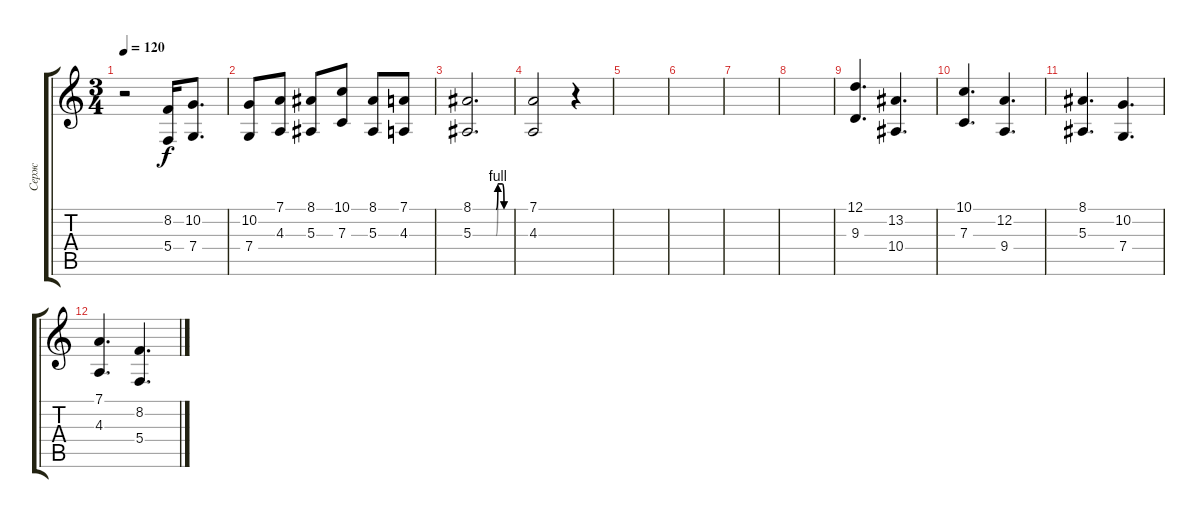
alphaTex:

\track ("Серж" "Серж") {instrument flute}
\staff {score tabs}
\tuning (D4 A3 F3 C3 G2 D2) {hide}
\ts (3 4)
\tempo 120
\clef g2
\ks c
r.2{dy f} (8.2 5.4).16 (10.2 7.4).8{d} |
(10.2 7.4).8 (7.1 4.3).8 (8.1 5.3).8 (10.1 7.3).8 (8.1 5.3).8 (7.1 4.3).8 |
(8.1{be (custom 0 0 37 0 40 4 47 4 50 0 60 0)} 5.3{be (custom 0 0 37 0 40 4 47 4 50 0 60 0)}).2{d} |
(7.1 4.3).2 r.4 |
|
|
|
|
(12.1 9.3).4{d} (13.2 10.4).4{d} |
(10.1 7.3).4{d} (12.2 9.4).4{d} |
(8.1 5.3).4{d} (10.2 7.4).4{d} |
(7.1 4.3).4{d} (8.2 5.4).4{d}
